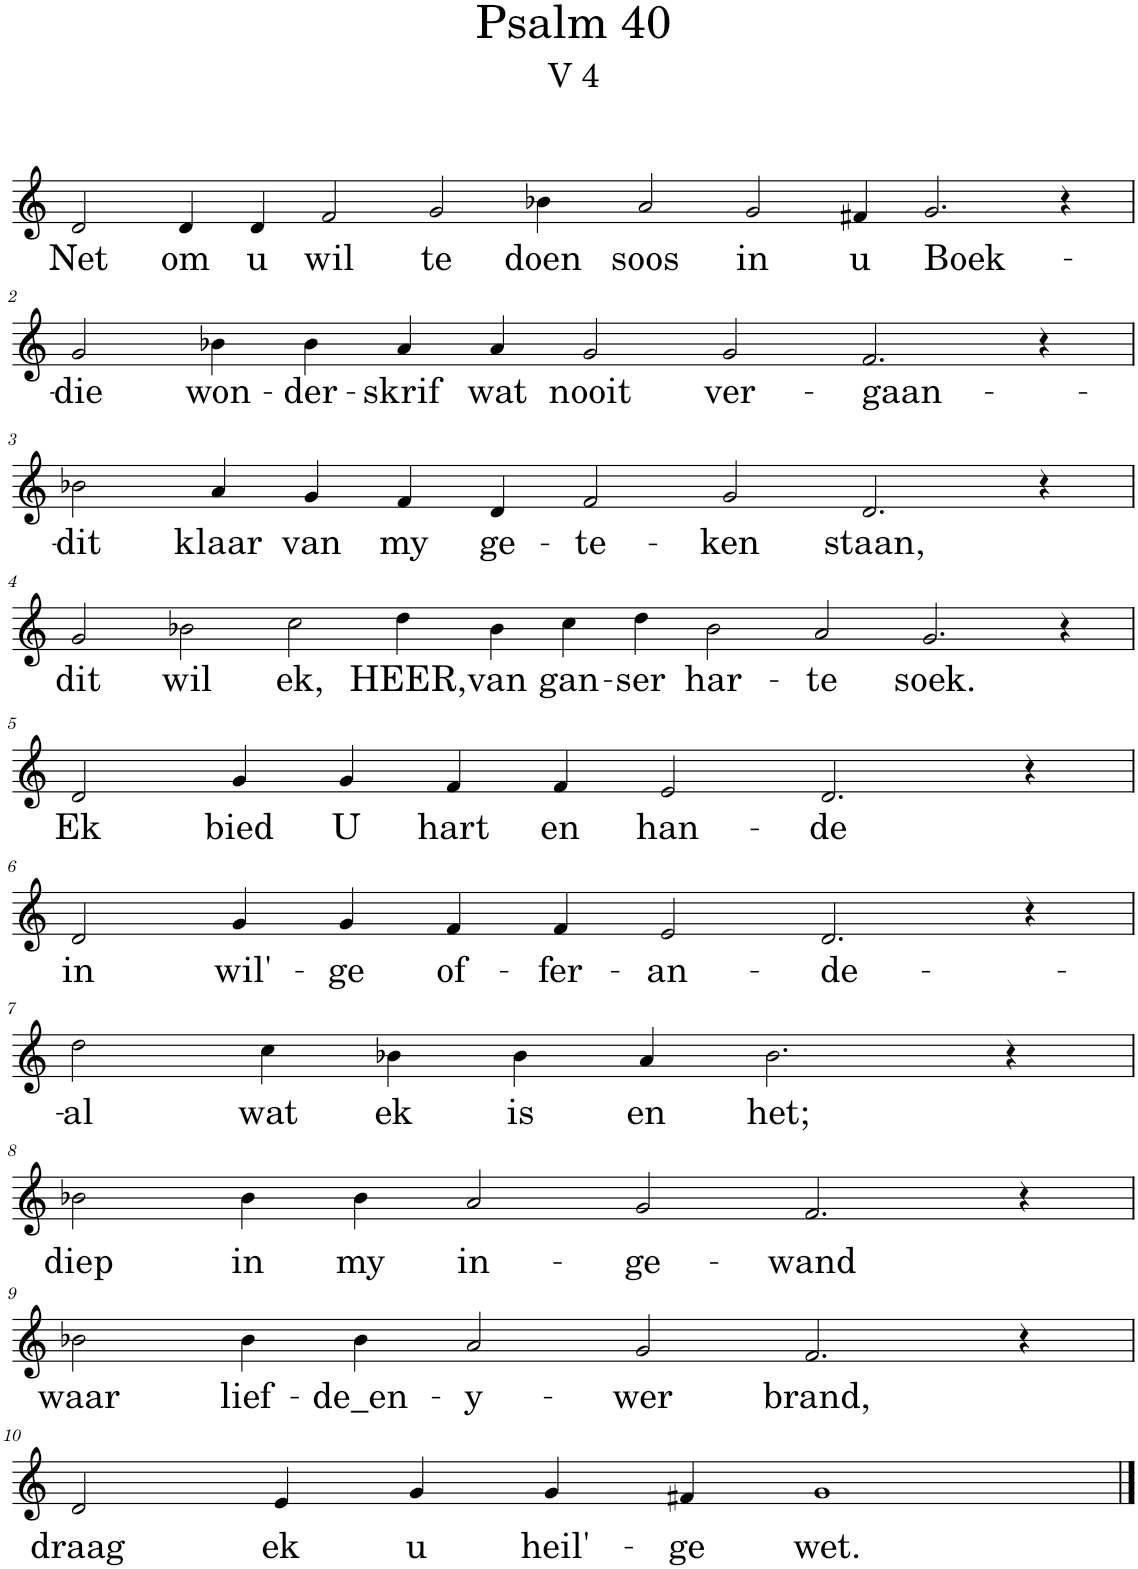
**kern	**text
*part1	*part1
*staff1	*staff1
*I"Pipe Organ	*
*I'Org.	*
*clefG2	*
*k[]	*
*M18/4	*
=1	=1
!	!LO:LY:b
2d/	Net
!	!LO:LY:b
4d/	om
!	!LO:LY:b
4d/	u
!	!LO:LY:b
2f/	wil
!	!LO:LY:b
2g/	te
!	!LO:LY:b
4b-X\	doen
!	!LO:LY:b
2a/	soos
!	!LO:LY:b
2g/	in
!	!LO:LY:b
4f#X/	u
!	!LO:LY:b
2.g/	Boek-
4r	.
!!LO:LB:g=z
=2	=2
*M14/4	*
!	!LO:LY:b
2g/	-die
!	!LO:LY:b
4b-X\	won-
!	!LO:LY:b
4b-\	-der-
!	!LO:LY:b
4a/	-skrif
!	!LO:LY:b
4a/	wat
!	!LO:LY:b
2g/	nooit
!	!LO:LY:b
2g/	ver-
!	!LO:LY:b
2.f/	-gaan-
4r	.
!!LO:LB:g=z
=3	=3
!	!LO:LY:b
2b-X\	-dit
!	!LO:LY:b
4a/	klaar
!	!LO:LY:b
4g/	van
!	!LO:LY:b
4f/	my
!	!LO:LY:b
4d/	ge-
!	!LO:LY:b
2f/	-te-
!	!LO:LY:b
2g/	-ken
!	!LO:LY:b
2.d/	staan,
4r	.
!!LO:LB:g=z
=4	=4
*M18/4	*
!	!LO:LY:b
2g/	dit
!	!LO:LY:b
2b-X\	wil
!	!LO:LY:b
2cc\	ek,
!	!LO:LY:b
4dd\	HEER,
!	!LO:LY:b
4b-\	van
!	!LO:LY:b
4cc\	gan-
!	!LO:LY:b
4dd\	-ser
!	!LO:LY:b
2b-\	har-
!	!LO:LY:b
2a/	-te
!	!LO:LY:b
2.g/	soek.
4r	.
!!LO:LB:g=z
=5	=5
*M12/4	*
!	!LO:LY:b
2d/	Ek
!	!LO:LY:b
4g/	bied
!	!LO:LY:b
4g/	U
!	!LO:LY:b
4f/	hart
!	!LO:LY:b
4f/	en
!	!LO:LY:b
2e/	han-
!	!LO:LY:b
2.d/	-de
4r	.
!!LO:LB:g=z
=6	=6
!	!LO:LY:b
2d/	in
!	!LO:LY:b
4g/	wil'-
!	!LO:LY:b
4g/	-ge
!	!LO:LY:b
4f/	of-
!	!LO:LY:b
4f/	-fer-
!	!LO:LY:b
2e/	-an-
!	!LO:LY:b
2.d/	-de-
4r	.
!!LO:LB:g=z
=7	=7
*M10/4	*
!	!LO:LY:b
2dd\	-al
!	!LO:LY:b
4cc\	wat
!	!LO:LY:b
4b-X\	ek
!	!LO:LY:b
4b-\	is
!	!LO:LY:b
4a/	en
!	!LO:LY:b
2.b-\	het;
4r	.
!!LO:LB:g=z
=8	=8
*M12/4	*
!	!LO:LY:b
2b-X\	diep
!	!LO:LY:b
4b-\	in
!	!LO:LY:b
4b-\	my
!	!LO:LY:b
2a/	in-
!	!LO:LY:b
2g/	-ge-
!	!LO:LY:b
2.f/	-wand
4r	.
!!LO:LB:g=z
=9	=9
!	!LO:LY:b
2b-X\	waar
!	!LO:LY:b
4b-\	lief-
!	!LO:LY:b
4b-\	-de_en-
!	!LO:LY:b
2a/	-y-
!	!LO:LY:b
2g/	-wer
!	!LO:LY:b
2.f/	brand,
4r	.
!!LO:LB:g=z
=10	=10
*M10/4	*
!	!LO:LY:b
2d/	draag
!	!LO:LY:b
4e/	ek
!	!LO:LY:b
4g/	u
!	!LO:LY:b
4g/	heil'-
!	!LO:LY:b
4f#X/	-ge
!	!LO:LY:b
1g	wet.
==	==
*-	*-
